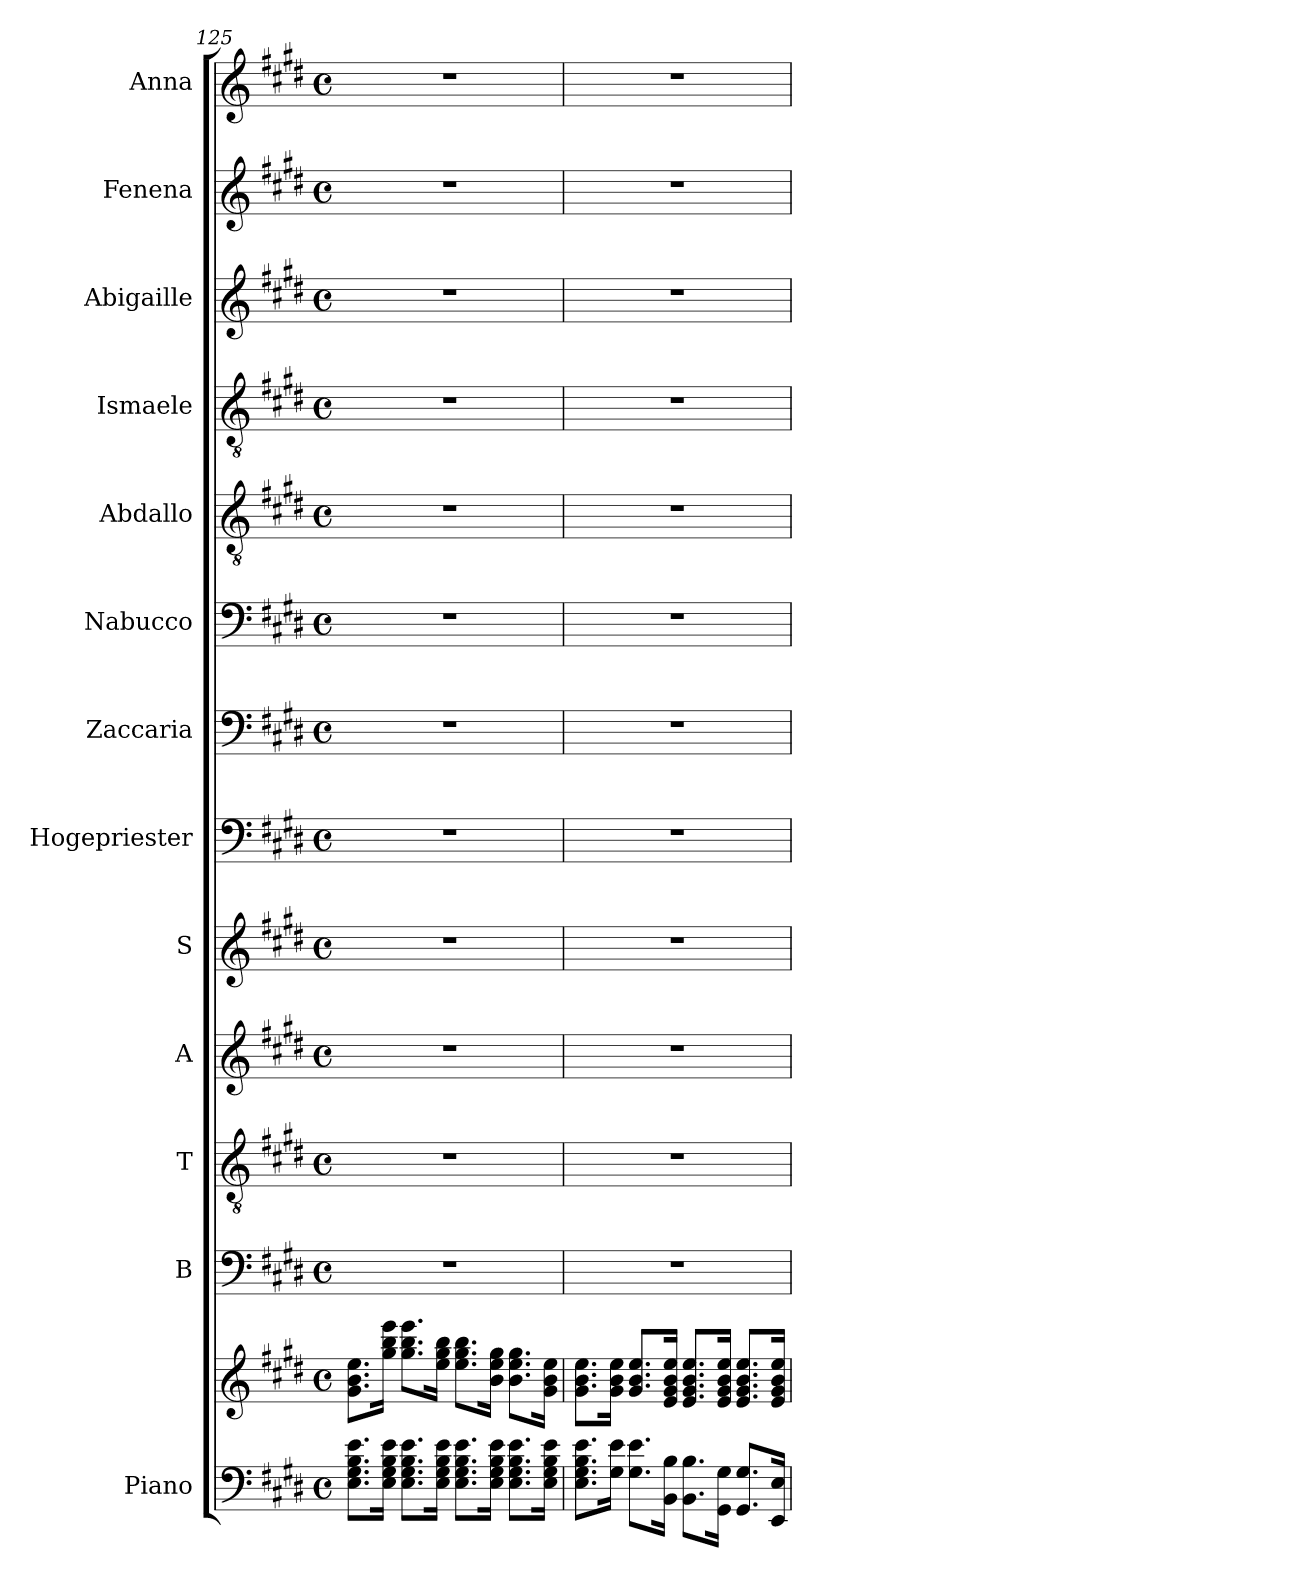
**kern	**kern	**kern	**kern	**kern	**kern	**kern	**kern	**kern	**kern	**kern	**kern	**kern	**kern
*part13	*part13	*part12	*part11	*part10	*part9	*part8	*part7	*part6	*part5	*part4	*part3	*part2	*part1
*staff14	*staff13	*staff12	*staff11	*staff10	*staff9	*staff8	*staff7	*staff6	*staff5	*staff4	*staff3	*staff2	*staff1
*I"Piano	*	*I"B	*I"T	*I"A	*I"S	*I"Hogepriester	*I"Zaccaria	*I"Nabucco	*I"Abdallo	*I"Ismaele	*I"Abigaille	*I"Fenena	*I"Anna
*I'Pno	*	*I'B	*I'T	*I'A	*I'S	*	*	*	*	*	*	*	*
!!LO:LB:g=z
*clefF4	*clefG2	*clefF4	*clefGv2	*clefG2	*clefG2	*clefF4	*clefF4	*clefF4	*clefGv2	*clefGv2	*clefG2	*clefG2	*clefG2
*k[f#c#g#d#]	*k[f#c#g#d#]	*k[f#c#g#d#]	*k[f#c#g#d#]	*k[f#c#g#d#]	*k[f#c#g#d#]	*k[f#c#g#d#]	*k[f#c#g#d#]	*k[f#c#g#d#]	*k[f#c#g#d#]	*k[f#c#g#d#]	*k[f#c#g#d#]	*k[f#c#g#d#]	*k[f#c#g#d#]
*M4/4	*M4/4	*M4/4	*M4/4	*M4/4	*M4/4	*M4/4	*M4/4	*M4/4	*M4/4	*M4/4	*M4/4	*M4/4	*M4/4
*met(c)	*met(c)	*met(c)	*met(c)	*met(c)	*met(c)	*met(c)	*met(c)	*met(c)	*met(c)	*met(c)	*met(c)	*met(c)	*met(c)
=125	=125	=125	=125	=125	=125	=125	=125	=125	=125	=125	=125	=125	=125
8.E\ 8.G#\ 8.B\ 8.e\L	8.g#\ 8.b\ 8.ee\L	1r	1r	1r	1r	1r	1r	1r	1r	1r	1r	1r	1r
16E\ 16G#\ 16B\ 16e\Jk	16gg#\ 16bb\ 16eee\Jk	.	.	.	.	.	.	.	.	.	.	.	.
8.E\ 8.G#\ 8.B\ 8.e\L	8.gg#\ 8.bb\ 8.eee\L	.	.	.	.	.	.	.	.	.	.	.	.
16E\ 16G#\ 16B\ 16e\Jk	16ee\ 16gg#\ 16bb\Jk	.	.	.	.	.	.	.	.	.	.	.	.
8.E\ 8.G#\ 8.B\ 8.e\L	8.ee\ 8.gg#\ 8.bb\L	.	.	.	.	.	.	.	.	.	.	.	.
16E\ 16G#\ 16B\ 16e\Jk	16b\ 16ee\ 16gg#\Jk	.	.	.	.	.	.	.	.	.	.	.	.
8.E\ 8.G#\ 8.B\ 8.e\L	8.b\ 8.ee\ 8.gg#\L	.	.	.	.	.	.	.	.	.	.	.	.
16E\ 16G#\ 16B\ 16e\Jk	16g#\ 16b\ 16ee\Jk	.	.	.	.	.	.	.	.	.	.	.	.
=126	=126	=126	=126	=126	=126	=126	=126	=126	=126	=126	=126	=126	=126
8.E\ 8.G#\ 8.B\ 8.e\L	8.g#\ 8.b\ 8.ee\L	1r	1r	1r	1r	1r	1r	1r	1r	1r	1r	1r	1r
16G#\ 16e\Jk	16g#\ 16b\ 16ee\Jk	.	.	.	.	.	.	.	.	.	.	.	.
8.G#\ 8.e\L	8.g#/ 8.b/ 8.ee/L	.	.	.	.	.	.	.	.	.	.	.	.
16BB\ 16B\Jk	16e/ 16g#/ 16b/ 16ee/Jk	.	.	.	.	.	.	.	.	.	.	.	.
8.BB\ 8.B\L	8.e/ 8.g#/ 8.b/ 8.ee/L	.	.	.	.	.	.	.	.	.	.	.	.
16GG#\ 16G#\Jk	16e/ 16g#/ 16b/ 16ee/Jk	.	.	.	.	.	.	.	.	.	.	.	.
8.GG#/ 8.G#/L	8.e/ 8.g#/ 8.b/ 8.ee/L	.	.	.	.	.	.	.	.	.	.	.	.
16EE/ 16E/Jk	16e/ 16g#/ 16b/ 16ee/Jk	.	.	.	.	.	.	.	.	.	.	.	.
=	=	=	=	=	=	=	=	=	=	=	=	=	=
*-	*-	*-	*-	*-	*-	*-	*-	*-	*-	*-	*-	*-	*-
